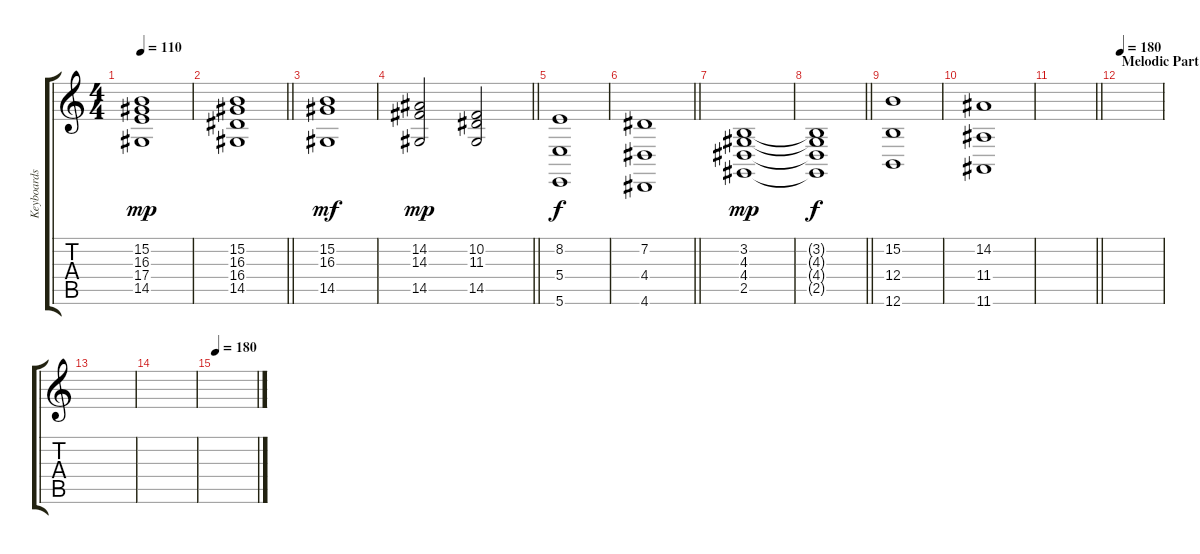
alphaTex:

\track ("Keyboards II (Rythm)" "Keyboards ") {instrument stringensemble1}
\staff {score tabs}
\tuning (Db4 Ab3 E3 B2 Gb2 B1) {hide}
\ts (4 4)
\tempo 110
\clef g2
\ks c
(15.2 16.3 17.4 14.5).1{dy mp} |
\barLineRight lightlight
(15.2 16.3 16.4 14.5).1 |
(15.2 16.3 14.5).1{dy mf} |
\barLineRight lightlight
(14.2 14.3 14.5).2{dy mp} (10.2 11.3 14.5).2 |
(8.2 5.4 5.6).1{dy f} |
\barLineRight lightlight
(7.2 4.4 4.6).1 |
(3.2 4.3 4.4 2.5).1{dy mp} |
\barLineRight lightlight
(3.2{t} 4.3{t} 4.4{t} 2.5{t}).1{dy f} |
(15.2 12.4 12.6).1 |
(14.2 11.4 11.6).1 |
\barLineRight lightlight
|
\section ("" "Melodic Part")
\tempo 180
|
|
|
\tempo 180
